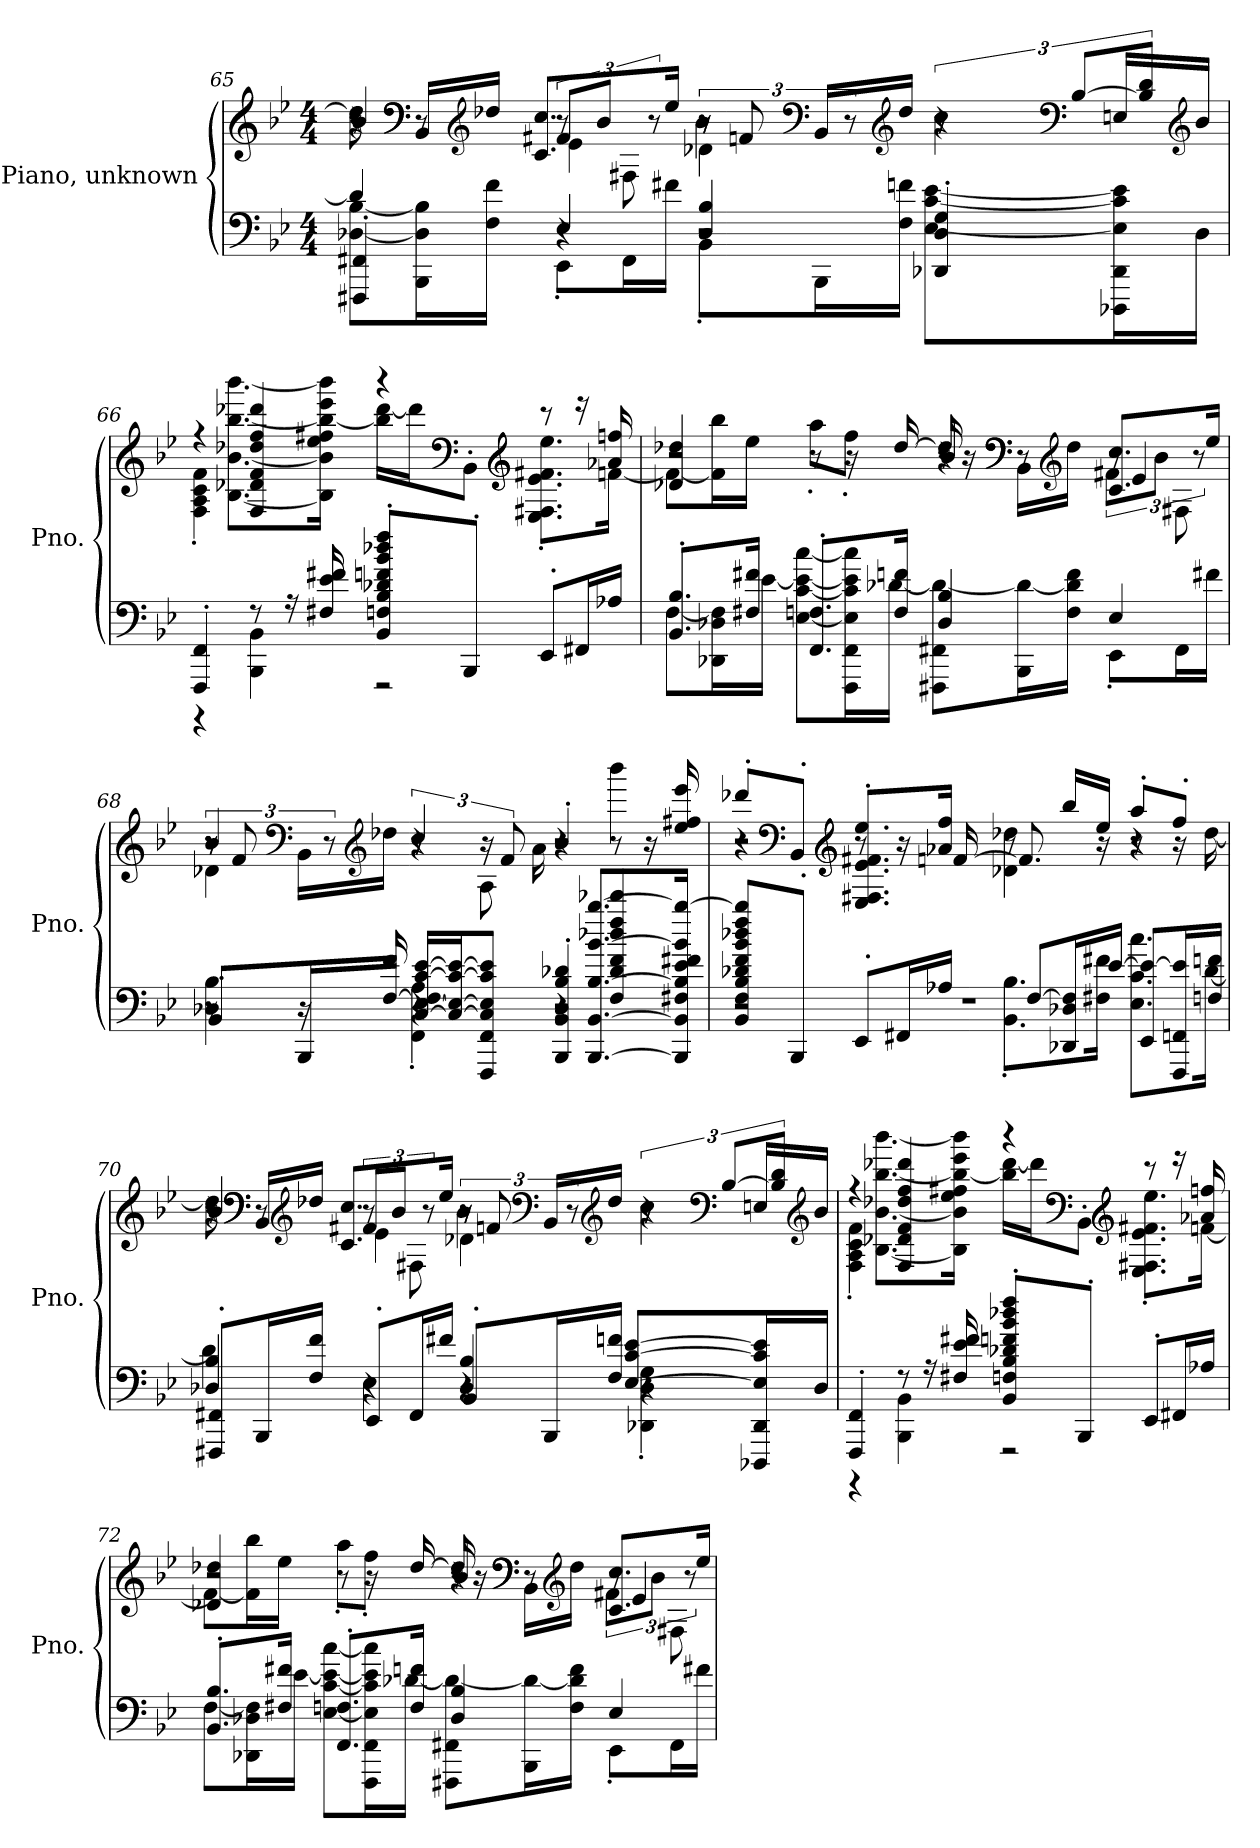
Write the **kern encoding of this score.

**kern	**kern
*part1	*part1
*staff2	*staff1
*I"Piano, unknown	*
*I'Pno.	*
!!LO:LB:g=z
*clefF4	*clefG2
*k[b-e-]	*k[b-e-]
*M4/4	*M4/4
=65	=65
*^	*^
*	*^	*	*^
*	*	*	*	*	*^
4d-/]	[8D-X\ [8B-\L	4FFF#X/' 4FF#X/'	8r	8dd-\]	4b-/	4r
*	*	*	*clefF4	*	*	*
.	16BBB-\ 16D-\] 16B-\]L	.	16BB-/LL	8r	.	.
*	*	*	*clefG2	*	*	*
.	16F\ 16f\JJ	.	16dd-X/JJ	.	.	.
4E-/	8EE-'\L	4r	12f#X/L	4e-\	8.c/ 8.cc/L	8r
.	.	.	12b-/J	.	.	.
.	16FF#\L	.	.	.	.	8F#X\
.	.	.	12r	.	.	.
.	16f#X\JJ	.	.	.	16ee-/Jk	.
4D-/ 4B-/	8BB-'\L	2r	12r	4d-X\	8r	4b-\
.	.	.	12fn/	.	.	.
*	*	*	*clefF4	*	*	*
.	16BBB-\L	.	.	.	16BB-/LL	.
.	.	.	12r	.	.	.
*	*	*	*clefG2	*	*	*
.	16F\ 16fn\JJ	.	.	.	16dd-/JJ	.
4DD-X/' 4D-/' 4G/'	[8E-\ [8c\ [8e-\L	.	12r	4r	8r	4cc\
*	*	*	*clefF4	*	*	*
.	.	.	[12B-/L	.	.	.
.	16DDD-X\ 16DD-\ 16E-\] 16c\] 16e-\]L	.	.	.	16En/LL	.
.	.	.	12B-/] 12d-/J	.	.	.
*	*	*	*clefG2	*	*	*
.	16D-\JJ	.	.	.	16b-/JJ	.
*	*v	*v	*	*	*	*
*	*	*	*v	*v	*v
!!LO:PB:g=z
=66	=66	=66	=66
4FFF/' 4FF/'	4r	4r	4F\' 4A\' 4c\' 4f\'
8r	4BBB-\ 4BB-\	4F/ 4d-X/ 4f/ 4dd-X/ 4ff/ 4ddd-X/	[8.B-\ [8.b-\ [8.bb-\ [8.bbb-\L
16r	.	.	.
16F#X/ 16e-/ 16f#X/	.	.	16B-\] 16b-\] 16ee-\ 16ff#X\ 16bb-\_ 16eee-\ 16bbb-\]Jk
8BB-/' 8Fn/' 8B-/' 8d-X/' 8fn/' 8b-/' 8dd-X/' 8ff/'L	2r	4r	16bb-\] [16ddd-\LL
.	.	.	16ddd-\J]
*	*	*clefF4	*
8BBB-'/J	.	.	8BB-'\J
*	*	*clefG2	*
8EE-'/L	.	8r	8.E-\' 8.F#X\' 8.e-\' 8.f#X\' 8.ee-\'L
16FF#X/L	.	16r	.
16A-X/JJ	.	16a-X/ 16ffn/	[16fn\Jk
!!LO:LB:g=z
=67	=67	=67	=67
*	*	*^	*^
8.BB-/' 8.B-/'L	[8F\L	4d-X/ 4dd-X/	8f\L_	2r	2r
.	16DD-X\ 16D-X\ 16F\]L	.	16f\] 16bb-\L	.	.
16F#X/ 16f#X/Jk	[16e-\JJ	.	16ee-\JJ	.	.
8.FF/' 8.Fn/'L	[8E-\ [8c\ 8e-\_ [8cc\L	8r	8aa'\L	.	.
.	16FFF\ 16FF\ 16E-\] 16c\] 16e-\] 16cc\]L	16r	8ff'\J	.	.
16F/ 16fn/Jk	[16d-X\JJ	[16dd-/	.	.	.
4D-/ 4B-/	8FFF#X\ 8FF#X\ 8d-\_L	16dd-/]	8r	4b-/	4r
.	.	16r	.	.	.
*	*	*clefF4	*	*	*
.	16BBB-\ 16d-\_L	8r	16BB-\LL	.	.
*	*	*clefG2	*	*	*
.	16F\ 16d-\] 16f\JJ	.	16dd-\JJ	.	.
4E-/	8EE-'\L	8.c/ 8.cc/L	12f#X\L	4e-/	8r
.	.	.	12b-\J	.	.
.	16FF#\L	.	.	.	8F#X\
.	.	.	12r	.	.
.	16f#X\JJ	16ee-/Jk	.	.	.
!!LO:LB:g=z	!!	!!	!!
=68	=68	=68	=68	=68	=68
*	*^	*	*	*	*
8r	4D-X\ 4B-\	8BB-'/L	12r	8r	4b-/	4d-X\
.	.	.	12f/	.	.	.
*	*	*	*clefF4	*	*	*
16r	.	16BBB-/L	.	16BB-\LL	.	.
.	.	.	12r	.	.	.
*	*	*	*clefG2	*	*	*
16f/	.	[16F/JJ	.	16dd-X\JJ	.	.
4r	4FF\' 4A\'	[16C/ [16E-/ 16F/] [16c/ [16e-/LL	6cc/	8r	4r	8r
.	.	16C/_ 16E-/_ 16c/_ 16e-/_J	.	.	.	.
.	.	8FFF/ 8FF/ 8C/] 8E-/] 8c/] 8e-/]J	.	16r	.	8A\
.	.	.	12f/	.	.	.
.	.	.	.	16a\	.	.
4r	2r	4BBB-/' 4BB-/' 4D-/' 4B-/' 4d-X/'	4b-'/	4r	2r	2r
4F/ 4d-/ 4f/ 4dd-X/ 4ff/ 4ddd-X/	.	[8.BBB-/ [8.BB-/ [8.B-/ [8.b-/ [8.bb-/L	8r	4bbb-\	.	.
.	.	.	16r	.	.	.
.	.	16BBB-/] 16BB-/] 16F#X/ 16B-/] 16e-/ 16f#X/ 16b-/] 16bb-/_Jk	16ee-/ 16ff#X/ 16eee-/	.	.	.
*	*	*	*	*	*v	*v
!!LO:LB:g=z
=69	=69	=69	=69	=69	=69
1r	2r	8BB-/ 8F/ 8B-/ 8d-X/ 8f/ 8b-/ 8dd-X/ 8ff/ 8bb-/]L	8ddd-X'/L	2r	4r
*	*	*	*clefF4	*	*
.	.	8BBB-'/J	8BB-'/J	.	.
*	*	*	*clefG2	*	*
.	.	8EE-'/L	8.E-/' 8.F#X/' 8.e-/' 8.f#X/' 8.ee-/'L	.	8r
.	.	16FF#X/L	.	.	16r
.	.	16A-X/JJ	16a-X/ 16ff/Jk	.	[16fn/
.	8.BB-\' 8.B-\'L	[8F/L	8r	4d-X\ 4dd-X\	8.f/]
.	.	16DD-X/ 16D-X/ 16F/]L	16bb-/LL	.	.
.	16F#X\ 16f#X\Jk	[16e-/JJ	16ee-/JJ	.	16r
.	8.E-\ 8.c\ 8.cc\L	8EE-/ 8e-/_L	8aa'/L	8r	4r
.	.	16FFF/ 16FFn/ 16e-/]L	8ff'/J	16r	.
.	[16d-\Jk	16Fn/ 16fn/JJ	.	[16dd-\	.
!!LO:LB:g=z
=70	=70	=70	=70	=70	=70
*	*	*	*	*	*^
4D-X/ 4B-/	4d-\]	8FFF#X/' 8FF#X/'L	8r	8dd-\]	4b-/	4r
*	*	*	*clefF4	*	*	*
.	.	16BBB-/L	16BB-/LL	8r	.	.
*	*	*	*clefG2	*	*	*
.	.	16F/ 16f/JJ	16dd-X/JJ	.	.	.
4r	4E-\	8EE-'/L	12f#X/L	4e-\	8.c/ 8.cc/L	8r
.	.	.	12b-/J	.	.	.
.	.	16FF#/L	.	.	.	8F#X\
.	.	.	12r	.	.	.
.	.	16f#X/JJ	.	.	16ee-/Jk	.
4D-/ 4B-/	4r	8BB-'/L	12r	4d-X\	8r	4b-\
.	.	.	12fn/	.	.	.
*	*	*	*clefF4	*	*	*
.	.	16BBB-/L	.	.	16BB-/LL	.
.	.	.	12r	.	.	.
*	*	*	*clefG2	*	*	*
.	.	16F/ 16fn/JJ	.	.	16dd-/JJ	.
4r	4DD-X\' 4D-\' 4G\'	[8E-/ [8c/ [8e-/L	12r	4r	8r	4cc\
*	*	*	*clefF4	*	*	*
.	.	.	[12B-/L	.	.	.
.	.	16DDD-X/ 16DD-/ 16E-/] 16c/] 16e-/]L	.	.	16En/LL	.
.	.	.	12B-/] 12d-/J	.	.	.
*	*	*	*clefG2	*	*	*
.	.	16D-/JJ	.	.	16b-/JJ	.
*	*v	*v	*	*	*	*
*	*	*	*v	*v	*v
!!LO:LB:g=z
=71	=71	=71	=71
4FFF/' 4FF/'	4r	4r	4F\' 4A\' 4c\' 4f\'
8r	4BBB-\ 4BB-\	4F/ 4d-X/ 4f/ 4dd-X/ 4ff/ 4ddd-X/	[8.B-\ [8.b-\ [8.bb-\ [8.bbb-\L
16r	.	.	.
16F#X/ 16e-/ 16f#X/	.	.	16B-\] 16b-\] 16ee-\ 16ff#X\ 16bb-\_ 16eee-\ 16bbb-\]Jk
8BB-/' 8Fn/' 8B-/' 8d-X/' 8fn/' 8b-/' 8dd-X/' 8ff/'L	2r	4r	16bb-\] [16ddd-\LL
.	.	.	16ddd-\J]
*	*	*clefF4	*
8BBB-'/J	.	.	8BB-'\J
*	*	*clefG2	*
8EE-'/L	.	8r	8.E-\' 8.F#X\' 8.e-\' 8.f#X\' 8.ee-\'L
16FF#X/L	.	16r	.
16A-X/JJ	.	16a-X/ 16ffn/	[16fn\Jk
!!LO:PB:g=z
=72	=72	=72	=72
*	*	*^	*^
8.BB-/' 8.B-/'L	[8F\L	4d-X/ 4dd-X/	8f\L_	2r	2r
.	16DD-X\ 16D-X\ 16F\]L	.	16f\] 16bb-\L	.	.
16F#X/ 16f#X/Jk	[16e-\JJ	.	16ee-\JJ	.	.
8.FF/' 8.Fn/'L	[8E-\ [8c\ 8e-\_ [8cc\L	8r	8aa'\L	.	.
.	16FFF\ 16FF\ 16E-\] 16c\] 16e-\] 16cc\]L	16r	8ff'\J	.	.
16F/ 16fn/Jk	[16d-X\JJ	[16dd-/	.	.	.
4D-/ 4B-/	8FFF#X\ 8FF#X\ 8d-\_L	16dd-/]	8r	4b-/	4r
.	.	16r	.	.	.
*	*	*clefF4	*	*	*
.	16BBB-\ 16d-\_L	8r	16BB-\LL	.	.
*	*	*clefG2	*	*	*
.	16F\ 16d-\] 16f\JJ	.	16dd-\JJ	.	.
4E-/	8EE-'\L	8.c/ 8.cc/L	12f#X\L	4e-/	8r
.	.	.	12b-\J	.	.
.	16FF#\L	.	.	.	8F#X\
.	.	.	12r	.	.
.	16f#X\JJ	16ee-/Jk	.	.	.
*v	*v	*	*	*	*
*	*v	*v	*v	*v
=	=
*-	*-
